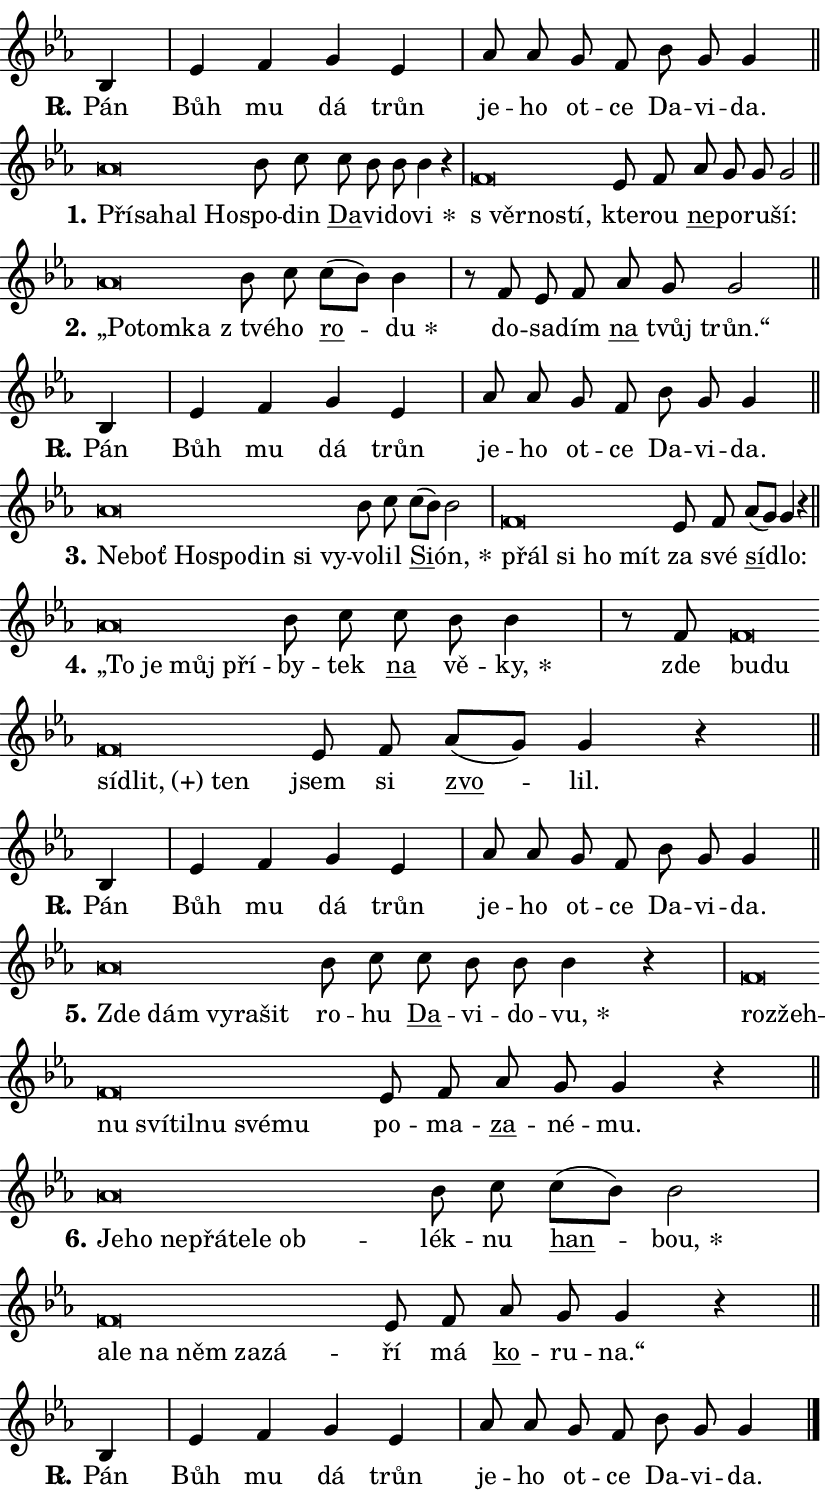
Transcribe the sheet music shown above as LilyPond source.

\version "2.24.0"
\header { tagline = "" }
\paper {
  indent = 0\cm
  top-margin = 0\cm
  right-margin = 0.13\cm % to fit lyric hyphens
  bottom-margin = 0\cm
  left-margin = 0\cm
  paper-width = 14\cm
  page-breaking = #ly:one-page-breaking
  system-system-spacing.basic-distance = #11
  score-system-spacing.basic-distance = #11
  ragged-last = ##f
}


%% Author: Thomas Morley
%% https://lists.gnu.org/archive/html/lilypond-user/2020-05/msg00002.html
#(define (line-position grob)
"Returns position of @var[grob} in current system:
   @code{'start}, if at first time-step
   @code{'end}, if at last time-step
   @code{'middle} otherwise
"
  (let* ((col (ly:item-get-column grob))
         (ln (ly:grob-object col 'left-neighbor))
         (rn (ly:grob-object col 'right-neighbor))
         (col-to-check-left (if (ly:grob? ln) ln col))
         (col-to-check-right (if (ly:grob? rn) rn col))
         (break-dir-left
           (and
             (ly:grob-property col-to-check-left 'non-musical #f)
             (ly:item-break-dir col-to-check-left)))
         (break-dir-right
           (and
             (ly:grob-property col-to-check-right 'non-musical #f)
             (ly:item-break-dir col-to-check-right))))
        (cond ((eqv? 1 break-dir-left) 'start)
              ((eqv? -1 break-dir-right) 'end)
              (else 'middle))))

#(define (tranparent-at-line-position vctor)
  (lambda (grob)
  "Relying on @code{line-position} select the relevant enry from @var{vctor}.
Used to determine transparency,"
    (case (line-position grob)
      ((end) (not (vector-ref vctor 0)))
      ((middle) (not (vector-ref vctor 1)))
      ((start) (not (vector-ref vctor 2))))))

noteHeadBreakVisibility =
#(define-music-function (break-visibility)(vector?)
"Makes @code{NoteHead}s transparent relying on @var{break-visibility}"
#{
  \override NoteHead.transparent =
    #(tranparent-at-line-position break-visibility)
#})

#(define delete-ledgers-for-transparent-note-heads
  (lambda (grob)
    "Reads whether a @code{NoteHead} is transparent.
If so this @code{NoteHead} is removed from @code{'note-heads} from
@var{grob}, which is supposed to be @code{LedgerLineSpanner}.
As a result ledgers are not printed for this @code{NoteHead}"
    (let* ((nhds-array (ly:grob-object grob 'note-heads))
           (nhds-list
             (if (ly:grob-array? nhds-array)
                 (ly:grob-array->list nhds-array)
                 '()))
           ;; Relies on the transparent-property being done before
           ;; Staff.LedgerLineSpanner.after-line-breaking is executed.
           ;; This is fragile ...
           (to-keep
             (remove
               (lambda (nhd)
                 (ly:grob-property nhd 'transparent #f))
               nhds-list)))
      ;; TODO find a better method to iterate over grob-arrays, similiar
      ;; to filter/remove etc for lists
      ;; For now rebuilt from scratch
      (set! (ly:grob-object grob 'note-heads)  '())
      (for-each
        (lambda (nhd)
          (ly:pointer-group-interface::add-grob grob 'note-heads nhd))
        to-keep))))

squashNotes = {
  \override NoteHead.X-extent = #'(-0.2 . 0.2)
  \override NoteHead.Y-extent = #'(-0.75 . 0)
  \override NoteHead.stencil =
    #(lambda (grob)
       (let ((pos (ly:grob-property grob 'staff-position)))
         (begin
           (if (< pos -7) (display "ERROR: Lower brevis then expected\n") (display ""))
           (if (<= pos -6) ly:text-interface::print ly:note-head::print))))
}
unSquashNotes = {
  \revert NoteHead.X-extent
  \revert NoteHead.Y-extent
  \revert NoteHead.stencil
}

hideNotes = \noteHeadBreakVisibility #begin-of-line-visible
unHideNotes = \noteHeadBreakVisibility #all-visible

% work-around for resetting accidentals
% https://lilypond.org/doc/v2.23/Documentation/notation/displaying-rhythms#unmetered-music
cadenzaMeasure = {
  \cadenzaOff
  \partial 1024 s1024
  \cadenzaOn
}

#(define-markup-command (accent layout props text) (markup?)
  "Underline accented syllable"
  (interpret-markup layout props
    #{\markup \override #'(offset . 4.3) \underline { #text }#}))

responsum = \markup \concat {
  "R" \hspace #-1.05 \path #0.1 #'((moveto 0 0.07) (lineto 0.9 0.8)) \hspace #0.05 "."
}

spaceSize = #0.6828661417322834 % exact space size for TeX Gyre Schola

\layout {
  \context {
    \Staff
    \remove "Time_signature_engraver"
    \override LedgerLineSpanner.after-line-breaking = #delete-ledgers-for-transparent-note-heads
  }
  \context {
    \Lyrics {
      \override LyricSpace.minimum-distance = \spaceSize
      \override LyricText.font-name = #"TeX Gyre Schola"
      \override LyricText.font-size = 1
      \override StanzaNumber.font-name = #"TeX Gyre Schola Bold"
      \override StanzaNumber.font-size = 1
    }
  }
  \context {
    \Score 
    \override NoteHead.text =
      #(lambda (grob) 
        (let ((pos (ly:grob-property grob 'staff-position)))
          #{\markup {
            \combine
              \halign #-0.55 \raise #(if (= pos -6) 0 0.5) \override #'(thickness . 2) \draw-line #'(3.2 . 0)
              \musicglyph "noteheads.sM1"
          }#}))
  }
}

% magnetic-lyrics.ily
%
%   written by
%     Jean Abou Samra <jean@abou-samra.fr>
%     Werner Lemberg <wl@gnu.org>
%
%   adapted by
%     Jiri Hon <jiri.hon@gmail.com>
%
% Version 2022-Apr-15

% https://www.mail-archive.com/lilypond-user@gnu.org/msg149350.html

#(define (Left_hyphen_pointer_engraver context)
   "Collect syllable-hyphen-syllable occurrences in lyrics and store
them in properties.  This engraver only looks to the left.  For
example, if the lyrics input is @code{foo -- bar}, it does the
following.

@itemize @bullet
@item
Set the @code{text} property of the @code{LyricHyphen} grob between
@q{foo} and @q{bar} to @code{foo}.

@item
Set the @code{left-hyphen} property of the @code{LyricText} grob with
text @q{foo} to the @code{LyricHyphen} grob between @q{foo} and
@q{bar}.
@end itemize

Use this auxiliary engraver in combination with the
@code{lyric-@/text::@/apply-@/magnetic-@/offset!} hook."
   (let ((hyphen #f)
         (text #f))
     (make-engraver
      (acknowledgers
       ((lyric-syllable-interface engraver grob source-engraver)
        (set! text grob)))
      (end-acknowledgers
       ((lyric-hyphen-interface engraver grob source-engraver)
        ;(when (not (grob::has-interface grob 'lyric-space-interface))
          (set! hyphen grob)));)
      ((stop-translation-timestep engraver)
       (when (and text hyphen)
         (ly:grob-set-object! text 'left-hyphen hyphen))
       (set! text #f)
       (set! hyphen #f)))))

#(define (lyric-text::apply-magnetic-offset! grob)
   "If the space between two syllables is less than the value in
property @code{LyricText@/.details@/.squash-threshold}, move the right
syllable to the left so that it gets concatenated with the left
syllable.

Use this function as a hook for
@code{LyricText@/.after-@/line-@/breaking} if the
@code{Left_@/hyphen_@/pointer_@/engraver} is active."
   (let ((hyphen (ly:grob-object grob 'left-hyphen #f)))
     (when hyphen
       (let ((left-text (ly:spanner-bound hyphen LEFT)))
         (when (grob::has-interface left-text 'lyric-syllable-interface)
           (let* ((common (ly:grob-common-refpoint grob left-text X))
                  (this-x-ext (ly:grob-extent grob common X))
                  (left-x-ext
                   (begin
                     ;; Trigger magnetism for left-text.
                     (ly:grob-property left-text 'after-line-breaking)
                     (ly:grob-extent left-text common X)))
                  ;; `delta` is the gap width between two syllables.
                  (delta (- (interval-start this-x-ext)
                            (interval-end left-x-ext)))
                  (details (ly:grob-property grob 'details))
                  (threshold (assoc-get 'squash-threshold details 0.2)))
             (when (< delta threshold)
               (let* (;; We have to manipulate the input text so that
                      ;; ligatures crossing syllable boundaries are not
                      ;; disabled.  For languages based on the Latin
                      ;; script this is essentially a beautification.
                      ;; However, for non-Western scripts it can be a
                      ;; necessity.
                      (lt (ly:grob-property left-text 'text))
                      (rt (ly:grob-property grob 'text))
                      (is-space (grob::has-interface hyphen 'lyric-space-interface))
                      (space (if is-space " " ""))
                      (extra-delta (if is-space spaceSize 0))
                      ;; Append new syllable.
                      (ltrt-space (if (and (string? lt) (string? rt))
                                (string-append lt space rt)
                                (make-concat-markup (list lt space rt))))
                      ;; Right-align `ltrt` to the right side.
                      (ltrt-space-markup (grob-interpret-markup
                               grob
                               (make-translate-markup
                                (cons (interval-length this-x-ext) 0)
                                (make-right-align-markup ltrt-space)))))
                 (begin
                   ;; Don't print `left-text`.
                   (ly:grob-set-property! left-text 'stencil #f)
                   ;; Set text and stencil (which holds all collected
                   ;; syllables so far) and shift it to the left.
                   (ly:grob-set-property! grob 'text ltrt-space)
                   (ly:grob-set-property! grob 'stencil ltrt-space-markup)
                   (ly:grob-translate-axis! grob (- (- delta extra-delta)) X))))))))))


#(define (lyric-hyphen::displace-bounds-first grob)
   ;; Make very sure this callback isn't triggered too early.
   (let ((left (ly:spanner-bound grob LEFT))
         (right (ly:spanner-bound grob RIGHT)))
     (ly:grob-property left 'after-line-breaking)
     (ly:grob-property right 'after-line-breaking)
     (ly:lyric-hyphen::print grob)))

squashThreshold = #0.4

\layout {
  \context {
    \Lyrics
    \consists #Left_hyphen_pointer_engraver
    \override LyricText.after-line-breaking =
      #lyric-text::apply-magnetic-offset!
    \override LyricHyphen.stencil = #lyric-hyphen::displace-bounds-first
    \override LyricText.details.squash-threshold = \squashThreshold
    \override LyricHyphen.minimum-distance = 0
    \override LyricHyphen.minimum-length = \squashThreshold
  }
}

squashText = \override LyricText.details.squash-threshold = 9999
unSquashText = \override LyricText.details.squash-threshold = \squashThreshold

leftText = \override LyricText.self-alignment-X = #LEFT
unLeftText = \revert LyricText.self-alignment-X

starOffset = #(lambda (grob) 
                (let ((x_offset (ly:self-alignment-interface::aligned-on-x-parent grob)))
                  (if (= x_offset 0) 0 (+ x_offset 1.2))))

star = #(define-music-function (syllable)(string?)
"Append star separator at the end of a syllable"
#{
  \once \override LyricText.X-offset = #starOffset
  \lyricmode { \markup {
    #syllable
    \override #'((font-name . "TeX Gyre Schola Bold")) \hspace #0.2 \lower #0.65 \larger "*"
  } }
#})

starAccent = #(define-music-function (syllable)(string?)
"Append star separator at the end of a syllable and make accent"
#{
  \once \override LyricText.X-offset = #starOffset
  \lyricmode { \markup {
    \accent #syllable
    \override #'((font-name . "TeX Gyre Schola Bold")) \hspace #0.2 \lower #0.65 \larger "*"
  } }
#})

breath = #(define-music-function (syllable)(string?)
"Append breathing indicator at the end of a syllable"
#{
  \lyricmode { \markup { #syllable "+" } }
#})

optionalBreath = #(define-music-function (syllable)(string?)
"Append optional breathing indicator at the end of a syllable"
#{
  \lyricmode { \markup { #syllable "(+)" } }
#})


\score {
    <<
        \new Voice = "melody" { \cadenzaOn \key es \major \relative { bes4 \cadenzaMeasure \bar "|" es f g es \cadenzaMeasure \bar "|" as8 as g f bes g g4 \cadenzaMeasure \bar "||" \break } }
        \new Lyrics \lyricsto "melody" { \lyricmode { \set stanza = \responsum
Pán Bůh mu dá trůn je -- ho ot -- ce Da -- vi -- da. } }
    >>
    \layout {}
}

\score {
    <<
        \new Voice = "melody" { \cadenzaOn \key es \major \relative { \squashNotes as'\breve*1/16 \hideNotes \breve*1/16 \bar "" \breve*1/16 \breve*1/16 \bar "" \unHideNotes \unSquashNotes bes8 c \bar "" c bes bes bes4 r \cadenzaMeasure \bar "|" \squashNotes f\breve*1/16 \hideNotes \breve*1/16 \breve*1/16 \bar "" \unHideNotes \unSquashNotes es8 f \bar "" as g g g2 \cadenzaMeasure \bar "||" \break } }
        \new Lyrics \lyricsto "melody" { \lyricmode { \set stanza = "1."
\leftText Pří -- \squashText sa -- hal Ho -- \unLeftText \unSquashText spo -- din \markup \accent Da -- vi -- do -- \star vi \leftText "s věr" -- \squashText no -- stí, \unLeftText \unSquashText kte -- rou \markup \accent ne -- po -- ru -- ší: } }
    >>
    \layout {}
}

\score {
    <<
        \new Voice = "melody" { \cadenzaOn \key es \major \relative { \squashNotes as'\breve*1/16 \hideNotes \breve*1/16 \breve*1/16 \bar "" \unHideNotes \unSquashNotes bes8 c \bar "" c[( bes)] bes4 \cadenzaMeasure \bar "|" r8 f es8 f \bar "" as g g2 \cadenzaMeasure \bar "||" \break } }
        \new Lyrics \lyricsto "melody" { \lyricmode { \set stanza = "2."
\leftText „Po -- \squashText tom -- ka \unLeftText \unSquashText "z tvé" -- ho \markup \accent ro -- \star du do -- sa -- dím \markup \accent na tvůj trůn.“ } }
    >>
    \layout {}
}

\score {
    <<
        \new Voice = "melody" { \cadenzaOn \key es \major \relative { bes4 \cadenzaMeasure \bar "|" es f g es \cadenzaMeasure \bar "|" as8 as g f bes g g4 \cadenzaMeasure \bar "||" \break } }
        \new Lyrics \lyricsto "melody" { \lyricmode { \set stanza = \responsum
Pán Bůh mu dá trůn je -- ho ot -- ce Da -- vi -- da. } }
    >>
    \layout {}
}

\score {
    <<
        \new Voice = "melody" { \cadenzaOn \key es \major \relative { \squashNotes as'\breve*1/16 \hideNotes \breve*1/16 \bar "" \breve*1/16 \bar "" \breve*1/16 \bar "" \breve*1/16 \bar "" \breve*1/16 \breve*1/16 \bar "" \unHideNotes \unSquashNotes bes8 c \bar "" c[( bes)] bes2 \cadenzaMeasure \bar "|" \squashNotes f\breve*1/16 \hideNotes \breve*1/16 \bar "" \breve*1/16 \breve*1/16 \bar "" \unHideNotes \unSquashNotes es8 f \bar "" as[( g)] g4 r \cadenzaMeasure \bar "||" \break } }
        \new Lyrics \lyricsto "melody" { \lyricmode { \set stanza = "3."
\leftText Ne -- \squashText boť Ho -- spo -- din si vy -- \unLeftText \unSquashText vo -- lil \markup \accent Si -- \star ón, \leftText přál \squashText si ho mít \unLeftText \unSquashText za své \markup \accent sí -- dlo: } }
    >>
    \layout {}
}

\score {
    <<
        \new Voice = "melody" { \cadenzaOn \key es \major \relative { \squashNotes as'\breve*1/16 \hideNotes \breve*1/16 \bar "" \breve*1/16 \breve*1/16 \bar "" \unHideNotes \unSquashNotes bes8 c \bar "" c bes bes4 \cadenzaMeasure \bar "|" r8 f8 \squashNotes f\breve*1/16 \hideNotes \breve*1/16 \bar "" \breve*1/16 \bar "" \breve*1/16 \breve*1/16 \bar "" \unHideNotes \unSquashNotes es8 f \bar "" as[( g)] g4 r \cadenzaMeasure \bar "||" \break } }
        \new Lyrics \lyricsto "melody" { \lyricmode { \set stanza = "4."
\leftText „To \squashText je můj pří -- \unLeftText \unSquashText by -- tek \markup \accent na vě -- \star ky, zde \leftText bu -- \squashText du sí -- \optionalBreath dlit, ten \unLeftText \unSquashText jsem si \markup \accent zvo -- lil. } }
    >>
    \layout {}
}

\score {
    <<
        \new Voice = "melody" { \cadenzaOn \key es \major \relative { bes4 \cadenzaMeasure \bar "|" es f g es \cadenzaMeasure \bar "|" as8 as g f bes g g4 \cadenzaMeasure \bar "||" \break } }
        \new Lyrics \lyricsto "melody" { \lyricmode { \set stanza = \responsum
Pán Bůh mu dá trůn je -- ho ot -- ce Da -- vi -- da. } }
    >>
    \layout {}
}

\score {
    <<
        \new Voice = "melody" { \cadenzaOn \key es \major \relative { \squashNotes as'\breve*1/16 \hideNotes \breve*1/16 \bar "" \breve*1/16 \bar "" \breve*1/16 \breve*1/16 \bar "" \unHideNotes \unSquashNotes bes8 c \bar "" c bes bes bes4 r \cadenzaMeasure \bar "|" \squashNotes f\breve*1/16 \hideNotes \breve*1/16 \bar "" \breve*1/16 \bar "" \breve*1/16 \bar "" \breve*1/16 \bar "" \breve*1/16 \bar "" \breve*1/16 \breve*1/16 \bar "" \unHideNotes \unSquashNotes es8 f \bar "" as g g4 r \cadenzaMeasure \bar "||" \break } }
        \new Lyrics \lyricsto "melody" { \lyricmode { \set stanza = "5."
\leftText Zde \squashText dám vy -- ra -- šit \unLeftText \unSquashText ro -- hu \markup \accent Da -- vi -- do -- \star vu, \leftText roz -- \squashText žeh -- nu sví -- til -- nu své -- mu \unLeftText \unSquashText po -- ma -- \markup \accent za -- né -- mu. } }
    >>
    \layout {}
}

\score {
    <<
        \new Voice = "melody" { \cadenzaOn \key es \major \relative { \squashNotes as'\breve*1/16 \hideNotes \breve*1/16 \bar "" \breve*1/16 \bar "" \breve*1/16 \bar "" \breve*1/16 \bar "" \breve*1/16 \breve*1/16 \bar "" \unHideNotes \unSquashNotes bes8 c \bar "" c[( bes)] bes2 \cadenzaMeasure \bar "|" \squashNotes f\breve*1/16 \hideNotes \breve*1/16 \bar "" \breve*1/16 \bar "" \breve*1/16 \bar "" \breve*1/16 \breve*1/16 \bar "" \unHideNotes \unSquashNotes es8 f \bar "" as g g4 r \cadenzaMeasure \bar "||" \break } }
        \new Lyrics \lyricsto "melody" { \lyricmode { \set stanza = "6."
\leftText Je -- \squashText ho ne -- přá -- te -- le ob -- \unLeftText \unSquashText lék -- nu \markup \accent han -- \star bou, \leftText a -- \squashText le na něm za -- zá -- \unLeftText \unSquashText ří má \markup \accent ko -- ru -- na.“ } }
    >>
    \layout {}
}

\score {
    <<
        \new Voice = "melody" { \cadenzaOn \key es \major \relative { bes4 \cadenzaMeasure \bar "|" es f g es \cadenzaMeasure \bar "|" as8 as g f bes g g4 \cadenzaMeasure \bar "||" \break } \bar "|." }
        \new Lyrics \lyricsto "melody" { \lyricmode { \set stanza = \responsum
Pán Bůh mu dá trůn je -- ho ot -- ce Da -- vi -- da. } }
    >>
    \layout {}
}
